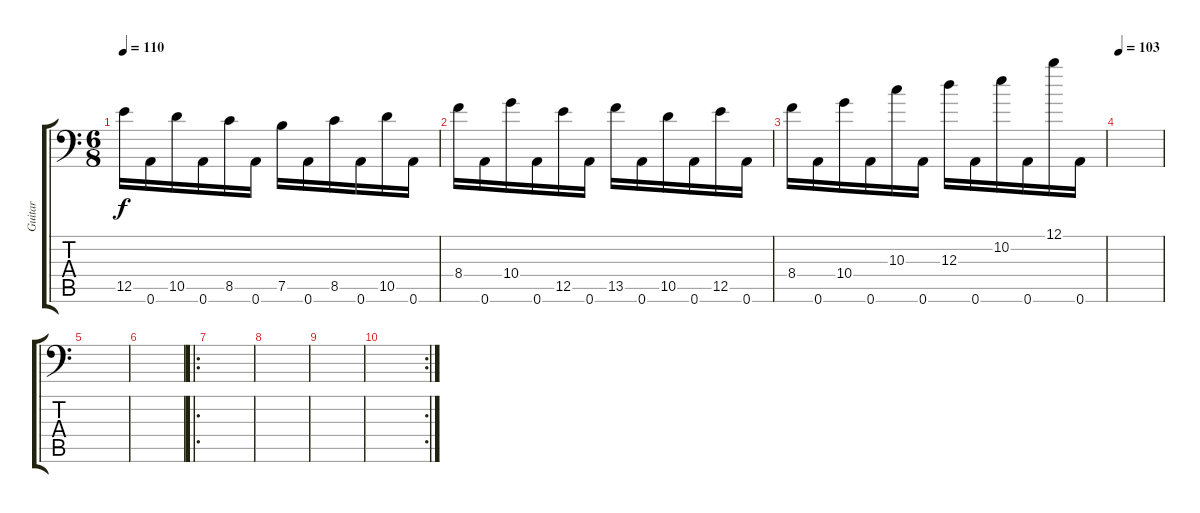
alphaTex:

\track ("Guitar" "Guitar") {instrument overdrivenguitar}
\staff {score tabs}
\tuning (B3 Gb3 D3 A2 E2 A1) {hide}
\ts (6 8)
\tempo 110
\clef f4
\ks c
12.5.16{dy f} 0.6.16 10.5.16 0.6.16 8.5.16 0.6.16 7.5.16 0.6.16 8.5.16 0.6.16 10.5.16 0.6.16 |
8.4.16 0.6.16 10.4.16 0.6.16 12.5.16 0.6.16 13.5.16 0.6.16 10.5.16 0.6.16 12.5.16 0.6.16 |
8.4.16 0.6.16 10.4.16 0.6.16 10.3.16 0.6.16 12.3.16 0.6.16 10.2.16 0.6.16 12.1.16 0.6.16 |
\tempo 103
|
|
|
\ro
|
|
|
\rc 2
